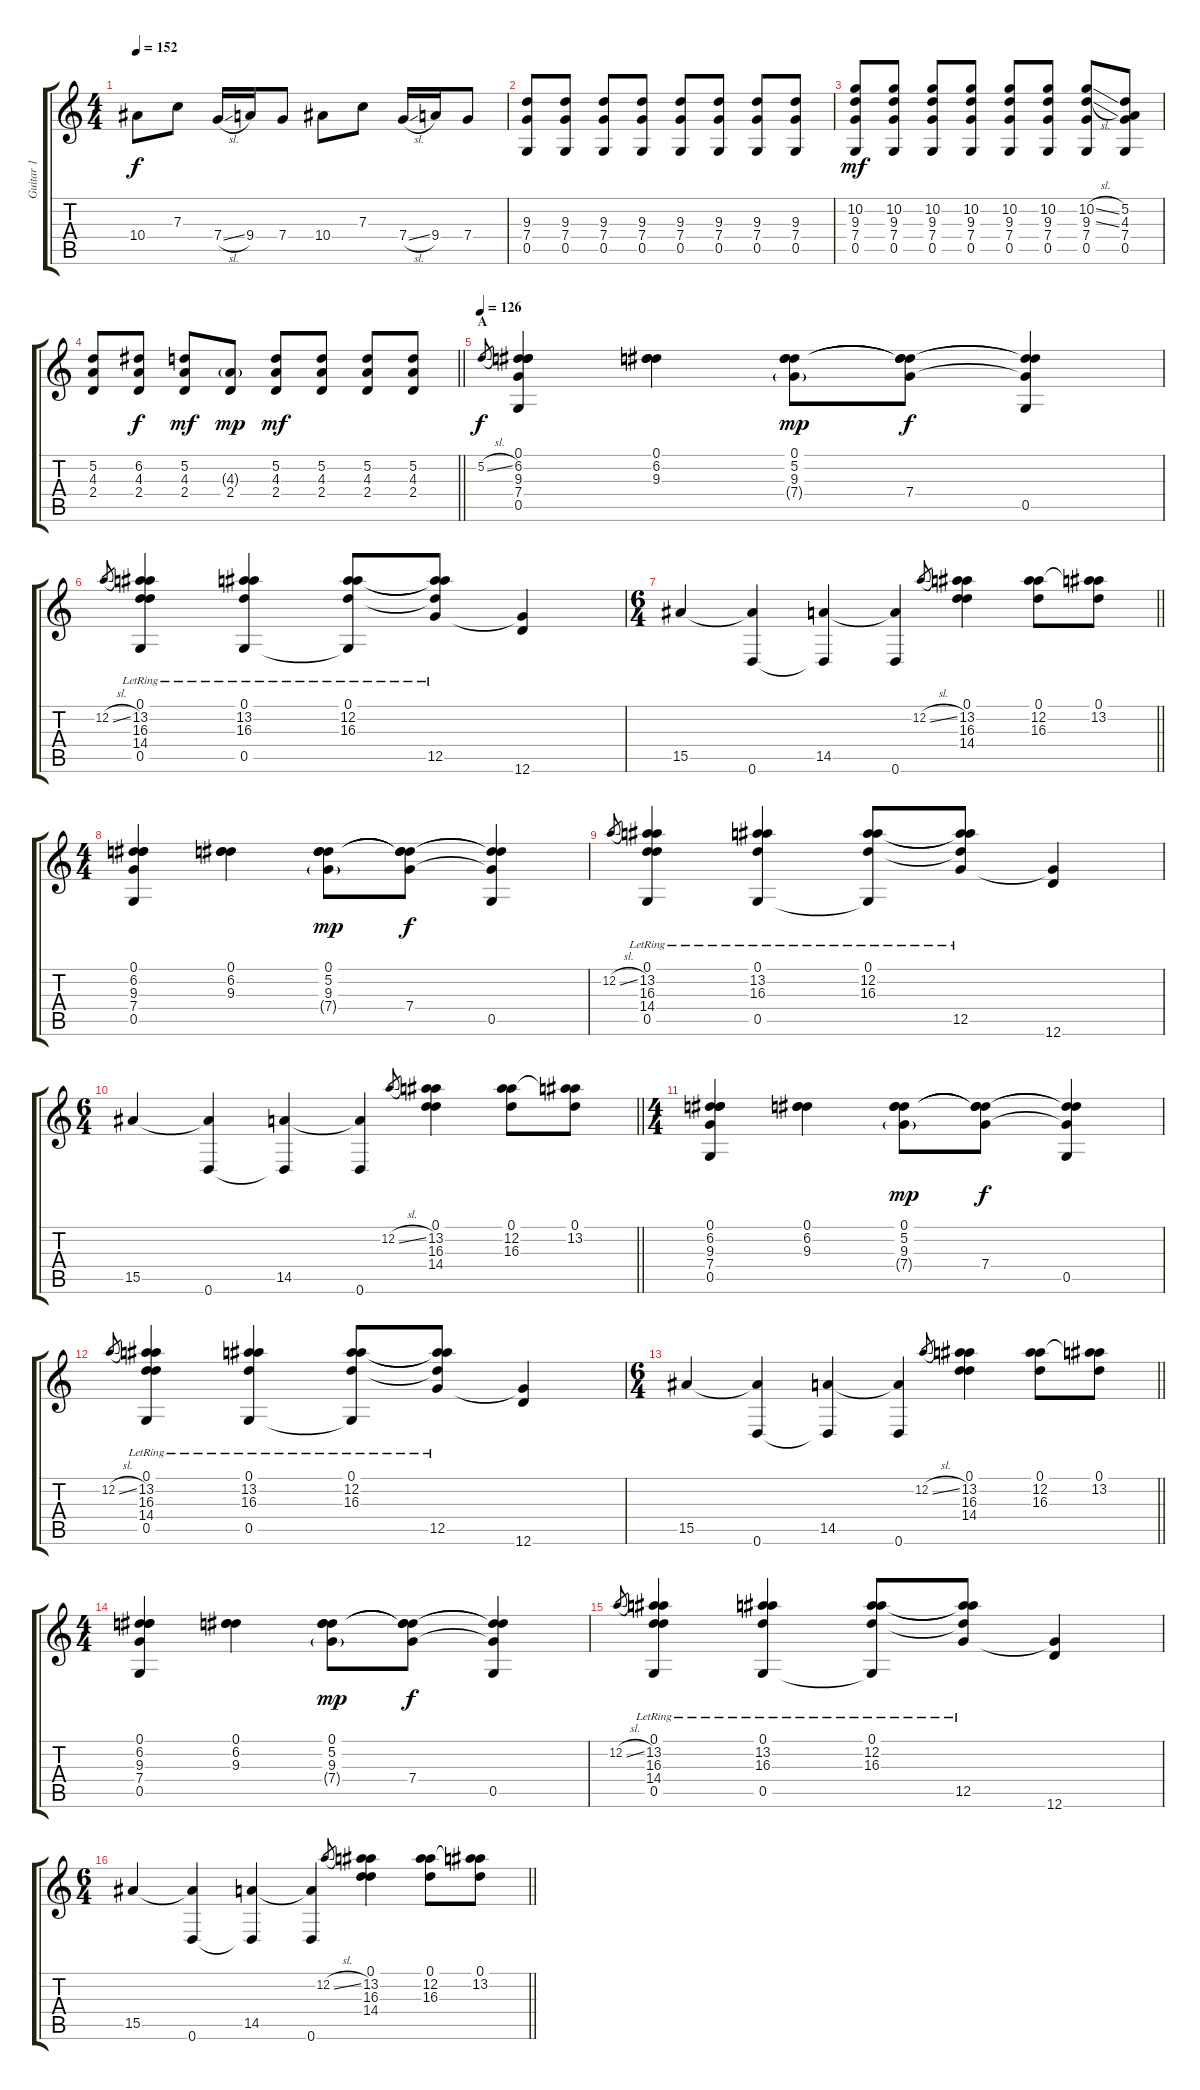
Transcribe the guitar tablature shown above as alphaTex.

\track ("Guitar 1" "Guitar 1") {instrument distortionguitar}
\staff {score tabs}
\tuning (D4 A3 F3 C3 G2 D2) {hide}
\ts (4 4)
\section ("" "")
\tempo 152
\clef g2
\ks c
10.4.8{dy f} 7.3.8 7.4{sl}.16 9.4.16 7.4.8 10.4.8 7.3.8 7.4{sl}.16 9.4.16 7.4.8 |
(9.3 7.4 0.5).8 (9.3 7.4 0.5).8 (9.3 7.4 0.5).8 (9.3 7.4 0.5).8 (9.3 7.4 0.5).8 (9.3 7.4 0.5).8 (9.3 7.4 0.5).8 (9.3 7.4 0.5).8 |
(10.2 9.3 7.4 0.5).8{dy mf} (10.2 9.3 7.4 0.5).8 (10.2 9.3 7.4 0.5).8 (10.2 9.3 7.4 0.5).8 (10.2 9.3 7.4 0.5).8 (10.2 9.3 7.4 0.5).8 (10.2{sl} 9.3{sl} 7.4 0.5).8 (5.2 4.3 7.4 0.5).8 |
\barLineRight lightlight
(5.2 4.3 2.4).8 (6.2 4.3 2.4).8{dy f} (5.2 4.3 2.4).8{dy mf} (4.3{g} 2.4).8{dy mp} (5.2 4.3 2.4).8{dy mf} (5.2 4.3 2.4).8 (5.2 4.3 2.4).8 (5.2 4.3 2.4).8 |
\section ("" "A")
\tempo 126
5.2{sl}.8{gr dy f} (0.1 6.2 9.3 7.4 0.5).4 (0.1 6.2 9.3).4 (0.1 5.2 9.3 7.4{g}).8{dy mp} (0.1{t} 5.2{t} 9.3{t} 7.4).8{dy f} (0.1{t} 9.3{t} 7.4{t} 0.5).4 |
12.2{sl}.8{gr} (0.1 13.2{lr} 16.3{lr} 14.4{lr} 0.5).4 (0.1 13.2{lr} 16.3 0.5).4 (0.1 12.2{lr} 16.3 0.5{t}).8 (0.1{t} 12.2{t} 16.3{t} 12.5{lr}).8 (12.5{t} 12.6).4 |
\ts (6 4)
\barLineRight lightlight
15.5.4 (15.5{t} 0.6).4 (14.5 0.6{t}).4 (14.5{t} 0.6).4 12.2{sl}.8{gr} (0.1 13.2 16.3 14.4).4 (0.1 12.2 16.3).8 (0.1 13.2 16.3{t}).8 |
\ts (4 4)
\section ("" "")
(0.1 6.2 9.3 7.4 0.5).4 (0.1 6.2 9.3).4 (0.1 5.2 9.3 7.4{g}).8{dy mp} (0.1{t} 5.2{t} 9.3{t} 7.4).8{dy f} (0.1{t} 9.3{t} 7.4{t} 0.5).4 |
12.2{sl}.8{gr} (0.1 13.2{lr} 16.3{lr} 14.4{lr} 0.5).4 (0.1 13.2{lr} 16.3 0.5).4 (0.1 12.2{lr} 16.3 0.5{t}).8 (0.1{t} 12.2{t} 16.3{t} 12.5{lr}).8 (12.5{t} 12.6).4 |
\ts (6 4)
\barLineRight lightlight
15.5.4 (15.5{t} 0.6).4 (14.5 0.6{t}).4 (14.5{t} 0.6).4 12.2{sl}.8{gr} (0.1 13.2 16.3 14.4).4 (0.1 12.2 16.3).8 (0.1 13.2 16.3{t}).8 |
\ts (4 4)
\section ("" "")
(0.1 6.2 9.3 7.4 0.5).4 (0.1 6.2 9.3).4 (0.1 5.2 9.3 7.4{g}).8{dy mp} (0.1{t} 5.2{t} 9.3{t} 7.4).8{dy f} (0.1{t} 9.3{t} 7.4{t} 0.5).4 |
12.2{sl}.8{gr} (0.1 13.2{lr} 16.3{lr} 14.4{lr} 0.5).4 (0.1 13.2{lr} 16.3 0.5).4 (0.1 12.2{lr} 16.3 0.5{t}).8 (0.1{t} 12.2{t} 16.3{t} 12.5{lr}).8 (12.5{t} 12.6).4 |
\ts (6 4)
\barLineRight lightlight
15.5.4 (15.5{t} 0.6).4 (14.5 0.6{t}).4 (14.5{t} 0.6).4 12.2{sl}.8{gr} (0.1 13.2 16.3 14.4).4 (0.1 12.2 16.3).8 (0.1 13.2 16.3{t}).8 |
\ts (4 4)
\section ("" "")
(0.1 6.2 9.3 7.4 0.5).4 (0.1 6.2 9.3).4 (0.1 5.2 9.3 7.4{g}).8{dy mp} (0.1{t} 5.2{t} 9.3{t} 7.4).8{dy f} (0.1{t} 9.3{t} 7.4{t} 0.5).4 |
12.2{sl}.8{gr} (0.1 13.2{lr} 16.3{lr} 14.4{lr} 0.5).4 (0.1 13.2{lr} 16.3 0.5).4 (0.1 12.2{lr} 16.3 0.5{t}).8 (0.1{t} 12.2{t} 16.3{t} 12.5{lr}).8 (12.5{t} 12.6).4 |
\ts (6 4)
\barLineRight lightlight
15.5.4 (15.5{t} 0.6).4 (14.5 0.6{t}).4 (14.5{t} 0.6).4 12.2{sl}.8{gr} (0.1 13.2 16.3 14.4).4 (0.1 12.2 16.3).8 (0.1 13.2 16.3{t}).8
